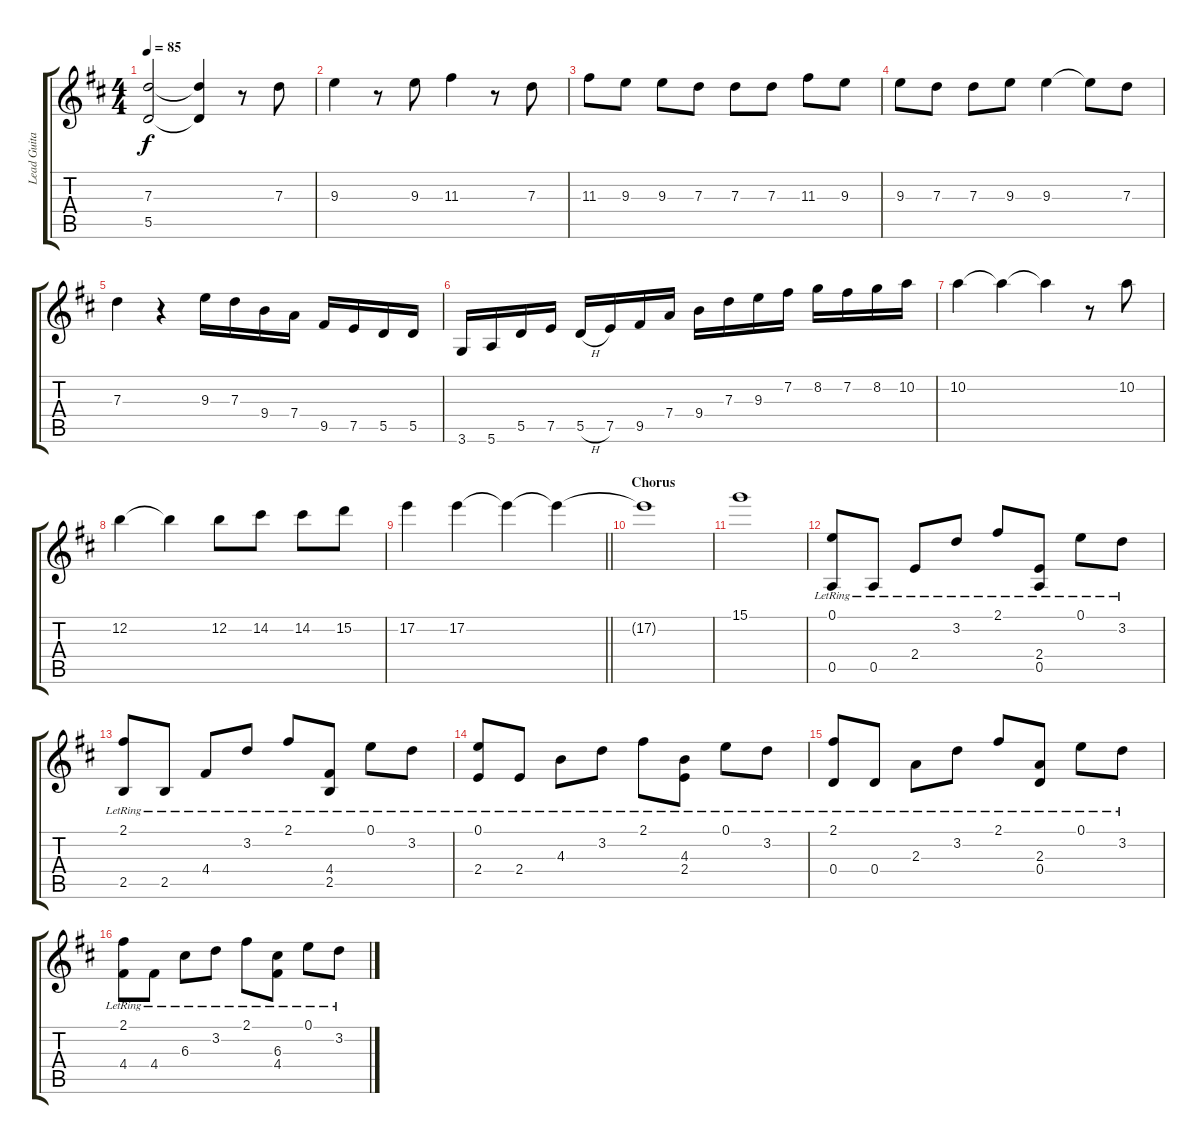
\track ("Lead Guitar" "Lead Guita") {instrument acousticguitarsteel}
\staff {score tabs}
\tuning (E4 B3 G3 D3 A2 E2) {hide}
\ts (4 4)
\tempo 85
\clef g2
\ks d
(7.3 5.5).2{dy f volume 16 instrument distortionguitar} (7.3{t} 5.5{t}).4 r.8 7.3.8 |
9.3.4 r.8 9.3.8 11.3.4 r.8 7.3.8 |
11.3.8 9.3.8 9.3.8 7.3.8 7.3.8 7.3.8 11.3.8 9.3.8 |
9.3.8 7.3.8 7.3.8 9.3.8 9.3.4 9.3{t}.8 7.3.8 |
7.3.4 r.4 9.3.16 7.3.16 9.4.16 7.4.16 9.5.16 7.5.16 5.5.16 5.5.16 |
3.6.16 5.6.16 5.5.16 7.5.16 5.5{h}.16 7.5.16 9.5.16 7.4.16 9.4.16 7.3.16 9.3.16 7.2.16 8.2.16 7.2.16 8.2.16 10.2.16 |
10.2.4 10.2{t}.4 10.2{t}.4 r.8 10.2.8 |
12.2.4 12.2{t}.4 12.2.8 14.2.8 14.2.8 15.2.8 |
\barLineRight lightlight
17.2.4 17.2.4 17.2{t}.4 17.2{t}.4 |
\section ("" "Chorus")
17.2{t}.1 |
15.1.1 |
(0.1{lr} 0.5{lr}).8{volume 14 instrument acousticguitarsteel} 0.5{lr}.8 2.4{lr}.8 3.2{lr}.8 2.1{lr}.8 (2.4{lr} 0.5{lr}).8 0.1{lr}.8 3.2{lr}.8 |
(2.1{lr} 2.5{lr}).8 2.5{lr}.8 4.4{lr}.8 3.2{lr}.8 2.1{lr}.8 (4.4{lr} 2.5{lr}).8 0.1{lr}.8 3.2{lr}.8 |
(0.1{lr} 2.4{lr}).8 2.4{lr}.8 4.3{lr}.8 3.2{lr}.8 2.1{lr}.8 (4.3{lr} 2.4{lr}).8 0.1{lr}.8 3.2{lr}.8 |
(2.1{lr} 0.4{lr}).8 0.4{lr}.8 2.3{lr}.8 3.2{lr}.8 2.1{lr}.8 (2.3{lr} 0.4{lr}).8 0.1{lr}.8 3.2{lr}.8 |
(2.1{lr} 4.4{lr}).8 4.4{lr}.8 6.3{lr}.8 3.2{lr}.8 2.1{lr}.8 (6.3{lr} 4.4{lr}).8 0.1{lr}.8 3.2{lr}.8
